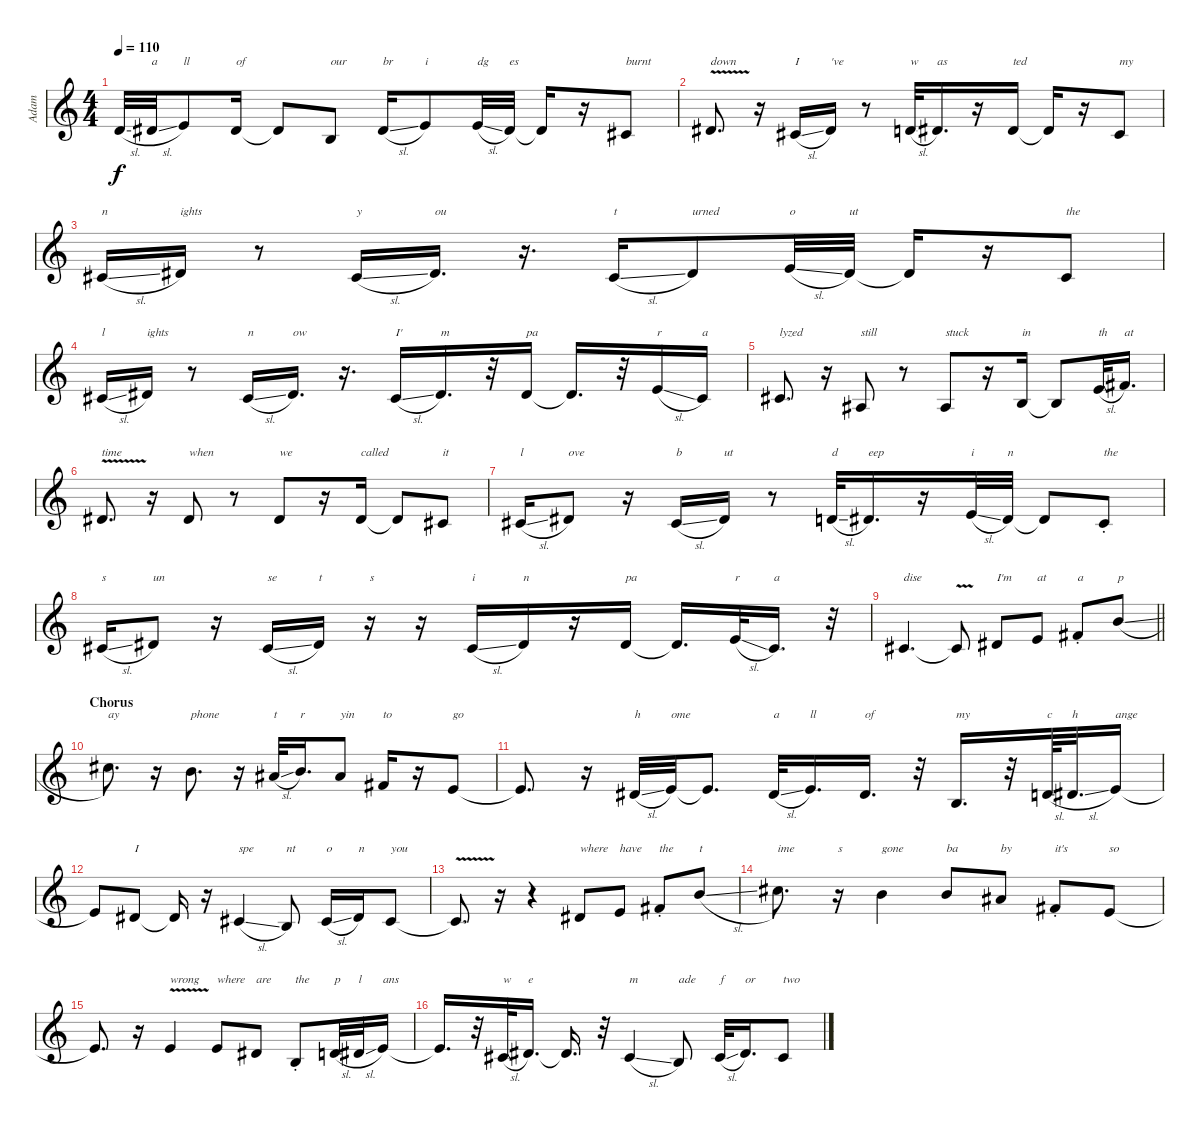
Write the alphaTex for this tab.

\track ("Adam" "Adam") {instrument lead2sawtooth}
\staff {score}
\tuning (E4 B3 G3 D3 A2 E2) {hide}
\ts (4 4)
\tempo 110
\clef g2
\ks c
7.3{sl}.32{dy f} 8.3{sl}.32{txt "a"} 9.3.8{txt "ll"} 8.3.16{txt "of"} 8.3{t}.8 4.3.8{txt "our"} 8.3{sl}.16{txt "br"} 9.3.8{txt "i"} 9.3{sl}.32{txt "dg"} 8.3.32{txt "es"} 8.3{t}.16 r.16 6.3.8{txt "burnt"} |
8.3{v}.8{d txt "down"} r.16 6.3{sl}.16{txt "I"} 8.3.16{txt "'ve"} r.8 7.3{sl}.32{txt "w"} 8.3.16{d txt "as"} r.16 8.3.16{txt "ted"} 8.3{t}.16 r.16 6.3.8{txt "my"} |
6.3{sl}.16{txt "n"} 8.3.16{txt "ights"} r.8 6.3{sl}.16{txt "y"} 8.3.16{d txt "ou"} r.16{d} 6.3{sl}.16{txt "t"} 8.3.8{txt "urned"} 9.3{sl}.32{txt "o"} 8.3.32{txt "ut"} 8.3{t}.16 r.16 6.3.8{txt "the"} |
6.3{sl}.16{txt "l"} 8.3.16{txt "ights"} r.8 6.3{sl}.16{txt "n"} 8.3.16{d txt "ow"} r.16{d} 6.3{sl}.16{txt "I'"} 8.3.16{d txt "m"} r.32 8.3.16{txt "pa"} 8.3{t}.16{d} r.32 9.3{sl}.16{txt "r"} 6.3.16{txt "a"} |
6.3.8{d txt "lyzed"} r.16 8.4.8{txt "still"} r.8 8.4.8{txt "stuck"} r.16 4.3.16{txt "in"} 4.3{t}.8 5.2{sl}.32{txt "th"} 7.2.16{d txt "at"} |
8.3{v}.8{d txt "time"} r.16 8.3.8{txt "when"} r.8 8.3.8{txt "we"} r.16 8.3.16{txt "called"} 8.3{t}.8 6.3.8{txt "it"} |
6.3{sl}.16{txt "l"} 8.3.8{txt "ove"} r.16 6.3{sl}.16{txt "b"} 8.3.16{txt "ut"} r.8 7.3{sl}.32{txt "d"} 8.3.16{d txt "eep"} r.16 9.3{sl}.32{txt "i"} 8.3.32{txt "n"} 8.3{t}.8 6.3{st}.8{txt "the"} |
6.3{sl}.16{txt "s"} 8.3.8{txt "un"} r.16 6.3{sl}.16{txt "se"} 8.3.16{txt "t"} r.16{txt "s"} r.16 6.3{sl}.16{txt "i"} 8.3.16{txt "n"} r.16 8.3.16{txt "pa"} 8.3{t}.16{d} 9.3{sl}.32{txt "r"} 6.3.16{d txt "a"} r.32 |
\barLineRight lightlight
6.3.4{d txt "dise"} 6.3{v t}.8 8.3.8{txt "I'm"} 9.3.8{txt "at"} 7.2{st}.8{txt "a"} 7.1{sl}.8{txt "p"} |
\section ("" "Chorus")
9.1.8{d txt "ay"} r.16 7.1.8{d txt "phone"} r.16 6.1{sl}.32{txt "t"} 7.1.16{d txt "r"} 6.1.8{txt "yin"} 7.2.16{txt "to"} r.16 5.2.8{txt "go"} |
5.2{t}.8{d} r.16 8.3{sl}.32{txt "h"} 9.3.32{txt "ome"} 9.3{t}.8{d} 8.3{sl}.32{txt "a"} 9.3.16{d txt "ll"} 8.3.16{d txt "of"} r.32 4.3.16{d txt "my"} r.32 7.3{sl}.64{txt "c"} 8.3{sl}.32{d txt "h"} 9.3.16{txt "ange"} |
9.3{t}.8 8.3.8{txt "I"} 8.3{t}.16 r.16 11.4{sl}.4{txt "spe"} 9.4.8{txt "nt"} 6.3{sl}.16{txt "o"} 8.3.16{txt "n"} 6.3.8{txt "you"} |
6.3{v t}.8{d} r.16 r.4 4.2.8{txt "where"} 5.2.8{txt "have"} 7.2{st}.8{txt "the"} 7.1{sl}.8{txt "t"} |
9.1.8{d txt "ime"} r.16{txt "s"} 7.1.4{txt "gone"} 7.1.8{txt "ba"} 6.1.8{txt "by"} 7.2{st}.8{txt "it's"} 5.2.8{txt "so"} |
5.2{t}.8{d} r.16 5.2{v}.4{txt "wrong"} 5.2.8{txt "where"} 8.3.8{txt "are"} 4.3{st}.8{txt "the"} 7.3{sl}.32{txt "p"} 8.3{sl}.32{txt "l"} 9.3.16{txt "ans"} |
9.3{t}.16{d} r.32 6.3{sl}.32{txt "w"} 8.3.16{d txt "e"} 8.3{t}.16{d} r.32 6.3{sl}.4{txt "m"} 4.3.8{txt "ade"} 6.3{sl}.32{txt "f"} 8.3.16{d txt "or"} 6.3.8{txt "two"}
